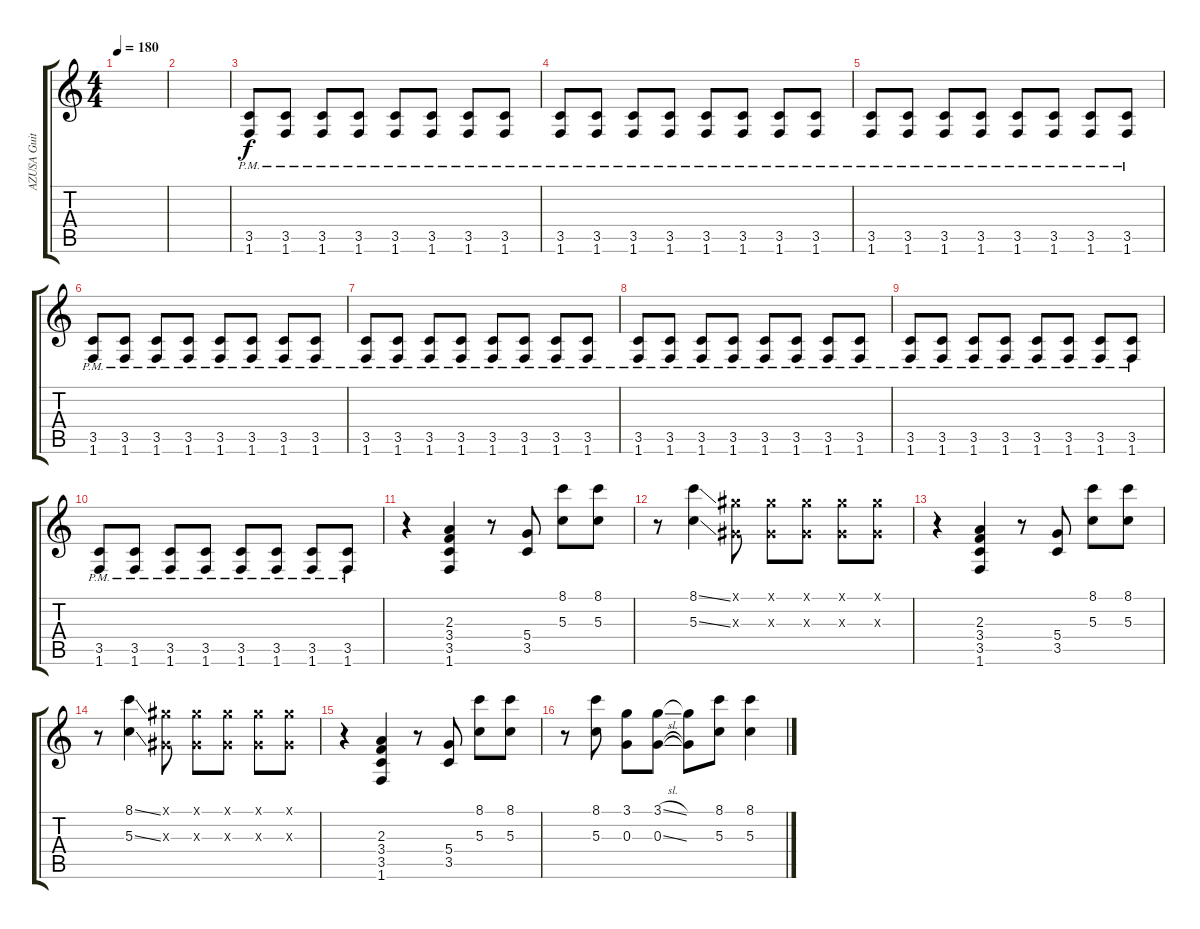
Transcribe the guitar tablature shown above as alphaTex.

\track ("AZUSA Guitar" "AZUSA Guit") {instrument distortionguitar}
\staff {score tabs}
\tuning (E4 B3 G3 D3 A2 E2) {hide}
\ts (4 4)
\tempo 180
\clef g2
\ks c
|
|
(3.5{pm} 1.6{pm}).8{volume 12} (3.5{pm} 1.6{pm}).8 (3.5{pm} 1.6{pm}).8 (3.5{pm} 1.6{pm}).8 (3.5{pm} 1.6{pm}).8 (3.5{pm} 1.6{pm}).8 (3.5{pm} 1.6{pm}).8 (3.5{pm} 1.6{pm}).8 |
(3.5{pm} 1.6{pm}).8 (3.5{pm} 1.6{pm}).8 (3.5{pm} 1.6{pm}).8 (3.5{pm} 1.6{pm}).8{volume 5} (3.5{pm} 1.6{pm}).8 (3.5{pm} 1.6{pm}).8 (3.5{pm} 1.6{pm}).8 (3.5{pm} 1.6{pm}).8 |
(3.5{pm} 1.6{pm}).8 (3.5{pm} 1.6{pm}).8 (3.5{pm} 1.6{pm}).8 (3.5{pm} 1.6{pm}).8 (3.5{pm} 1.6{pm}).8 (3.5{pm} 1.6{pm}).8 (3.5{pm} 1.6{pm}).8{volume 12} (3.5{pm} 1.6{pm}).8 |
(3.5{pm} 1.6{pm}).8 (3.5{pm} 1.6{pm}).8 (3.5{pm} 1.6{pm}).8 (3.5{pm} 1.6{pm}).8 (3.5{pm} 1.6{pm}).8 (3.5{pm} 1.6{pm}).8 (3.5{pm} 1.6{pm}).8 (3.5{pm} 1.6{pm}).8 |
(3.5{pm} 1.6{pm}).8 (3.5{pm} 1.6{pm}).8{volume 5} (3.5{pm} 1.6{pm}).8 (3.5{pm} 1.6{pm}).8 (3.5{pm} 1.6{pm}).8 (3.5{pm} 1.6{pm}).8 (3.5{pm} 1.6{pm}).8 (3.5{pm} 1.6{pm}).8 |
(3.5{pm} 1.6{pm}).8 (3.5{pm} 1.6{pm}).8 (3.5{pm} 1.6{pm}).8 (3.5{pm} 1.6{pm}).8 (3.5{pm} 1.6{pm}).8{volume 15} (3.5{pm} 1.6{pm}).8 (3.5{pm} 1.6{pm}).8 (3.5{pm} 1.6{pm}).8 |
(3.5{pm} 1.6{pm}).8 (3.5{pm} 1.6{pm}).8 (3.5{pm} 1.6{pm}).8 (3.5{pm} 1.6{pm}).8 (3.5{pm} 1.6{pm}).8 (3.5{pm} 1.6{pm}).8 (3.5{pm} 1.6{pm}).8 (3.5{pm} 1.6{pm}).8 |
(3.5{pm} 1.6{pm}).8 (3.5{pm} 1.6{pm}).8 (3.5{pm} 1.6{pm}).8 (3.5{pm} 1.6{pm}).8 (3.5{pm} 1.6{pm}).8 (3.5{pm} 1.6{pm}).8 (3.5{pm} 1.6{pm}).8 (3.5{pm} 1.6{pm}).8 |
r.4{volume 14 balance 14 instrument distortionguitar} (2.3 3.4 3.5 1.6).4 r.8 (5.4 3.5).8 (8.1 5.3).8 (8.1 5.3).8 |
r.8 (8.1{ss} 5.3{ss}).4 (4.1{x} 1.3{x}).8 (4.1{x} 1.3{x}).8 (4.1{x} 1.3{x}).8 (4.1{x} 1.3{x}).8 (4.1{x} 1.3{x}).8 |
r.4 (2.3 3.4 3.5 1.6).4 r.8 (5.4 3.5).8 (8.1 5.3).8 (8.1 5.3).8 |
r.8 (8.1{ss} 5.3{ss}).4 (4.1{x} 1.3{x}).8 (4.1{x} 1.3{x}).8 (4.1{x} 1.3{x}).8 (4.1{x} 1.3{x}).8 (4.1{x} 1.3{x}).8 |
r.4 (2.3 3.4 3.5 1.6).4 r.8 (5.4 3.5).8 (8.1 5.3).8 (8.1 5.3).8 |
r.8 (8.1 5.3).8 (3.1 0.3).8 (3.1{sl} 0.3{sl}).8 (3.1{t} 0.3{t}).8 (8.1 5.3).8 (8.1 5.3).4
